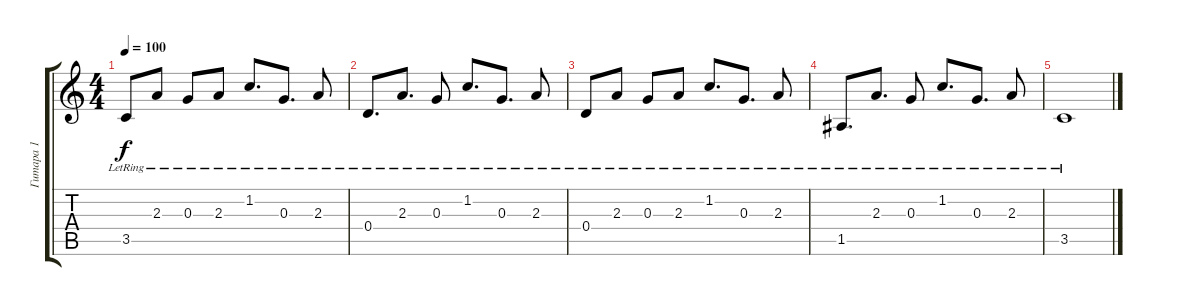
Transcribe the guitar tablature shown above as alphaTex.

\track ("Гитара 1" "Гитара 1") {instrument distortionguitar}
\staff {score tabs}
\tuning (E4 B3 G3 D3 A2 D2) {hide}
\ts (4 4)
\tempo 100
\clef g2
\ks c
3.5{lr}.8{dy f} 2.3{lr}.8 0.3{lr}.8 2.3{lr}.8 1.2{lr}.8{d} 0.3{lr}.8{d} 2.3{lr}.8 |
0.4{lr}.8{d} 2.3{lr}.8{d} 0.3{lr}.8 1.2{lr}.8{d} 0.3{lr}.8{d} 2.3{lr}.8 |
0.4{lr}.8 2.3{lr}.8 0.3{lr}.8 2.3{lr}.8 1.2{lr}.8{d} 0.3{lr}.8{d} 2.3{lr}.8 |
1.5{lr}.8{d} 2.3{lr}.8{d} 0.3{lr}.8 1.2{lr}.8{d} 0.3{lr}.8{d} 2.3{lr}.8 |
3.5{lr}.1
